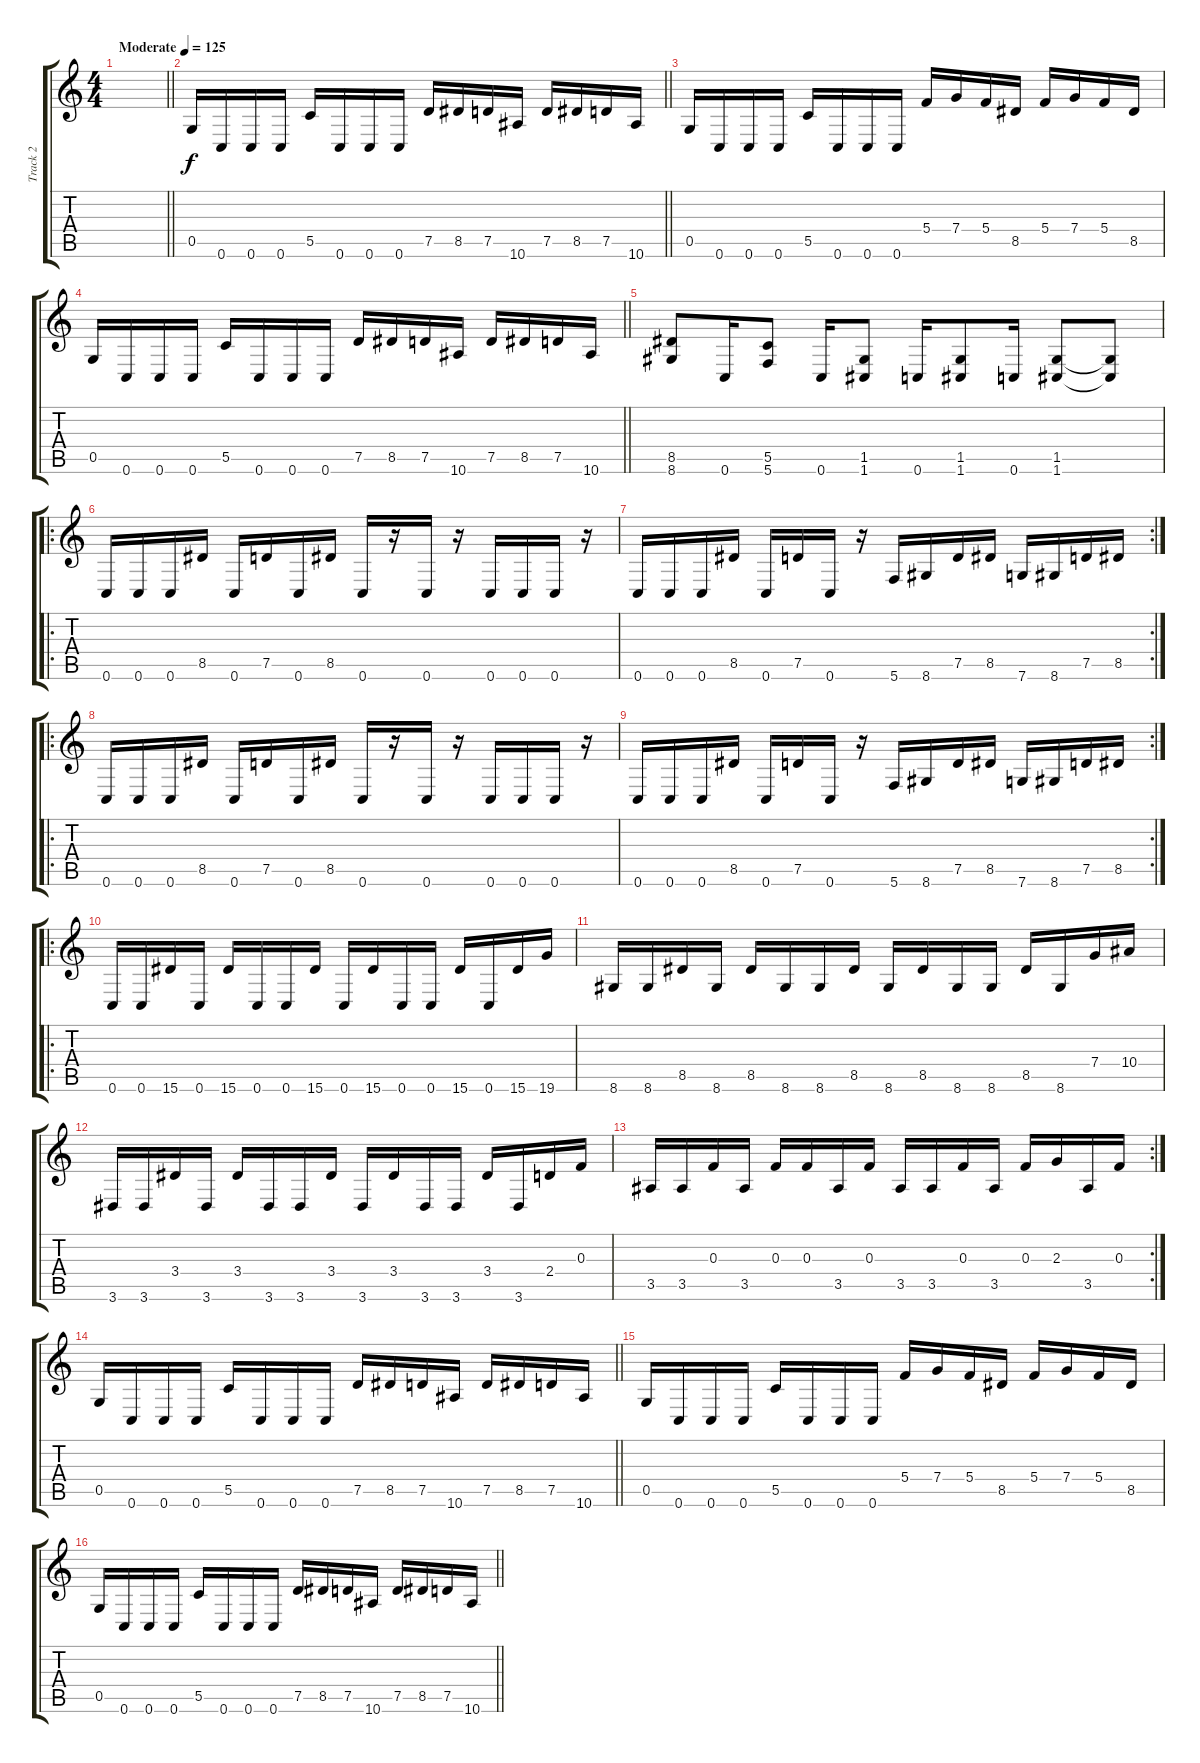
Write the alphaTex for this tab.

\track ("Track 2" "Track 2") {instrument distortionguitar}
\staff {score tabs}
\tuning (D4 A3 F3 C3 G2 C2) {hide}
\ts (4 4)
\tempo (125 "Moderate")
\clef g2
\barLineRight lightlight
\ks c
|
\barLineRight lightlight
0.5.16 0.6.16 0.6.16 0.6.16 5.5.16 0.6.16 0.6.16 0.6.16 7.5.16 8.5.16 7.5.16 10.6.16 7.5.16 8.5.16 7.5.16 10.6.16 |
0.5.16 0.6.16 0.6.16 0.6.16 5.5.16 0.6.16 0.6.16 0.6.16 5.4.16 7.4.16 5.4.16 8.5.16 5.4.16 7.4.16 5.4.16 8.5.16 |
\barLineRight lightlight
0.5.16 0.6.16 0.6.16 0.6.16 5.5.16 0.6.16 0.6.16 0.6.16 7.5.16 8.5.16 7.5.16 10.6.16 7.5.16 8.5.16 7.5.16 10.6.16 |
(8.5 8.6).8 0.6.16 (5.5 5.6).8 0.6.16 (1.5 1.6).8 0.6.16 (1.5 1.6).8 0.6.16 (1.5 1.6).8 (1.5{t} 1.6{t}).8 |
\ro
0.6.16 0.6.16 0.6.16 8.5.16 0.6.16 7.5.16 0.6.16 8.5.16 0.6.16 r.16 0.6.16 r.16 0.6.16 0.6.16 0.6.16 r.16 |
\rc 2
0.6.16 0.6.16 0.6.16 8.5.16 0.6.16 7.5.16 0.6.16 r.16 5.6.16 8.6.16 7.5.16 8.5.16 7.6.16 8.6.16 7.5.16 8.5.16 |
\ro
0.6.16 0.6.16 0.6.16 8.5.16 0.6.16 7.5.16 0.6.16 8.5.16 0.6.16 r.16 0.6.16 r.16 0.6.16 0.6.16 0.6.16 r.16 |
\rc 2
0.6.16 0.6.16 0.6.16 8.5.16 0.6.16 7.5.16 0.6.16 r.16 5.6.16 8.6.16 7.5.16 8.5.16 7.6.16 8.6.16 7.5.16 8.5.16 |
\ro
0.6.16 0.6.16 15.6.16 0.6.16 15.6.16 0.6.16 0.6.16 15.6.16 0.6.16 15.6.16 0.6.16 0.6.16 15.6.16 0.6.16 15.6.16 19.6.16 |
8.6.16 8.6.16 8.5.16 8.6.16 8.5.16 8.6.16 8.6.16 8.5.16 8.6.16 8.5.16 8.6.16 8.6.16 8.5.16 8.6.16 7.4.16 10.4.16 |
3.6.16 3.6.16 3.4.16 3.6.16 3.4.16 3.6.16 3.6.16 3.4.16 3.6.16 3.4.16 3.6.16 3.6.16 3.4.16 3.6.16 2.4.16 0.3.16 |
\rc 2
3.5.16 3.5.16 0.3.16 3.5.16 0.3.16 0.3.16 3.5.16 0.3.16 3.5.16 3.5.16 0.3.16 3.5.16 0.3.16 2.3.16 3.5.16 0.3.16 |
\barLineRight lightlight
0.5.16 0.6.16 0.6.16 0.6.16 5.5.16 0.6.16 0.6.16 0.6.16 7.5.16 8.5.16 7.5.16 10.6.16 7.5.16 8.5.16 7.5.16 10.6.16 |
0.5.16 0.6.16 0.6.16 0.6.16 5.5.16 0.6.16 0.6.16 0.6.16 5.4.16 7.4.16 5.4.16 8.5.16 5.4.16 7.4.16 5.4.16 8.5.16 |
\barLineRight lightlight
0.5.16 0.6.16 0.6.16 0.6.16 5.5.16 0.6.16 0.6.16 0.6.16 7.5.16 8.5.16 7.5.16 10.6.16 7.5.16 8.5.16 7.5.16 10.6.16
